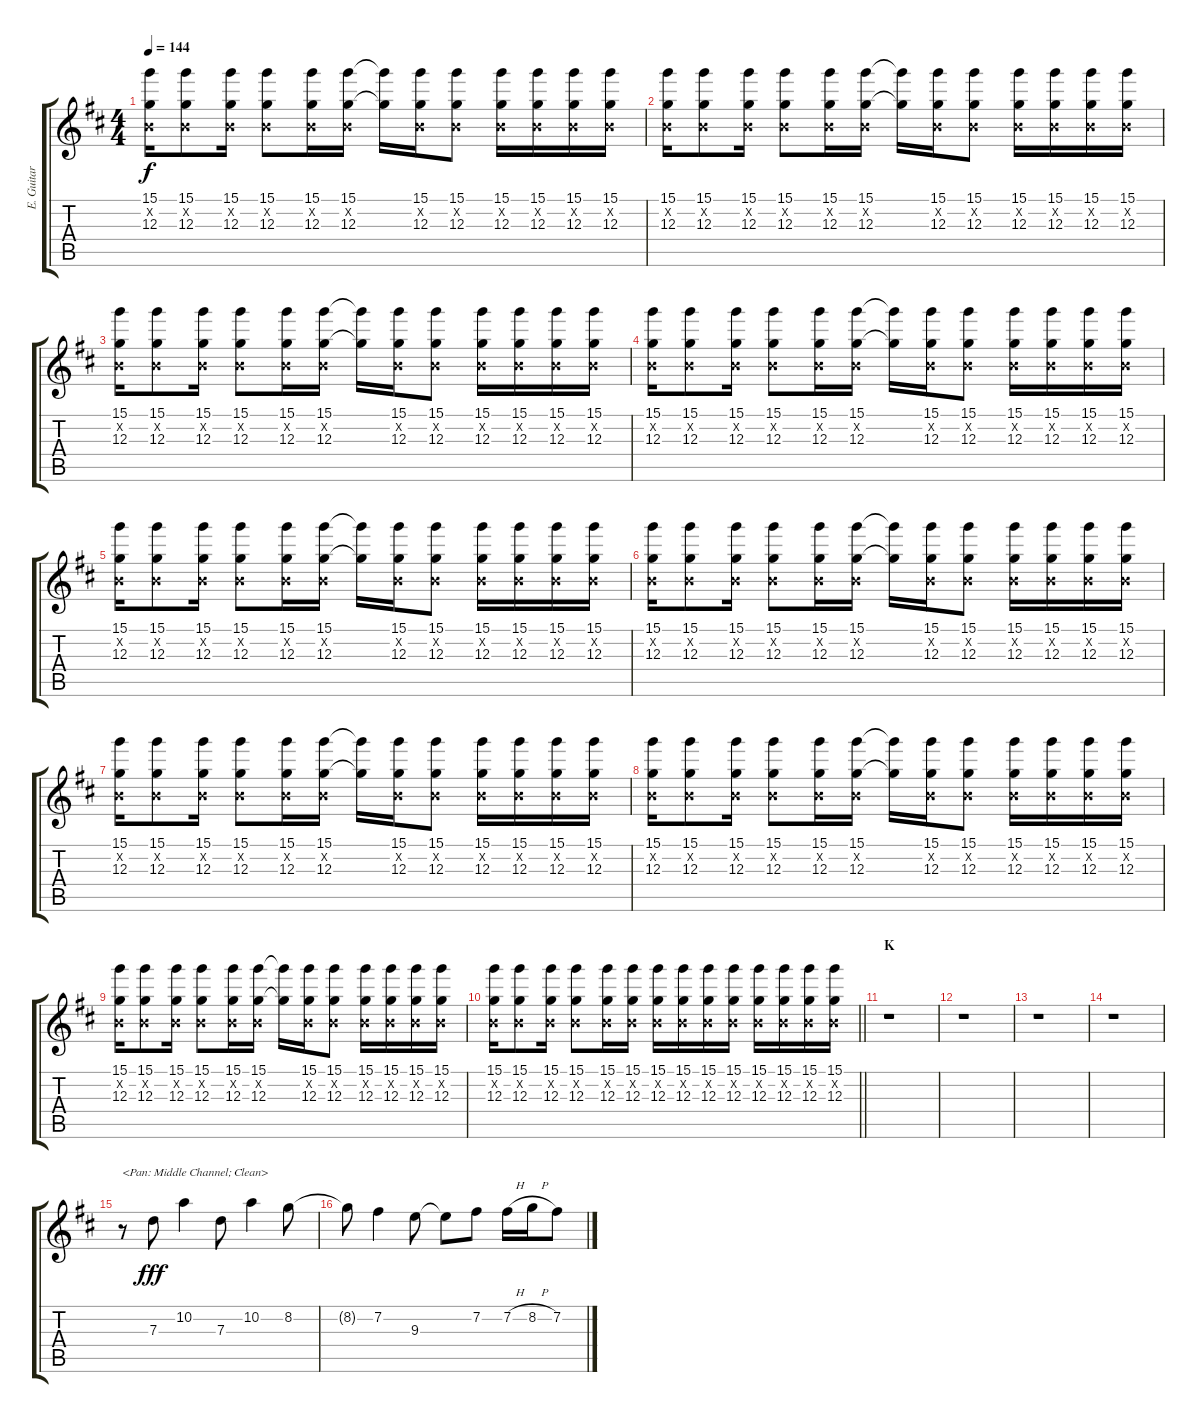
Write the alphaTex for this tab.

\track ("E. Guitar II" "E. Guitar ") {instrument electricguitarclean}
\staff {score tabs}
\tuning (E4 B3 G3 D3 A2 E2) {hide}
\ts (4 4)
\tempo 144
\clef g2
\ks d
(15.1 0.2{x} 12.3).16{dy f} (15.1 0.2{x} 12.3).8 (15.1 0.2{x} 12.3).16 (15.1 0.2{x} 12.3).8 (15.1 0.2{x} 12.3).16 (15.1 0.2{x} 12.3).16 (15.1{t} 12.3{t}).16 (15.1 0.2{x} 12.3).16 (15.1 0.2{x} 12.3).8 (15.1 0.2{x} 12.3).16 (15.1 0.2{x} 12.3).16 (15.1 0.2{x} 12.3).16 (15.1 0.2{x} 12.3).16 |
(15.1 0.2{x} 12.3).16 (15.1 0.2{x} 12.3).8 (15.1 0.2{x} 12.3).16 (15.1 0.2{x} 12.3).8 (15.1 0.2{x} 12.3).16 (15.1 0.2{x} 12.3).16 (15.1{t} 12.3{t}).16 (15.1 0.2{x} 12.3).16 (15.1 0.2{x} 12.3).8 (15.1 0.2{x} 12.3).16 (15.1 0.2{x} 12.3).16 (15.1 0.2{x} 12.3).16 (15.1 0.2{x} 12.3).16 |
(15.1 0.2{x} 12.3).16 (15.1 0.2{x} 12.3).8 (15.1 0.2{x} 12.3).16 (15.1 0.2{x} 12.3).8 (15.1 0.2{x} 12.3).16 (15.1 0.2{x} 12.3).16 (15.1{t} 12.3{t}).16 (15.1 0.2{x} 12.3).16 (15.1 0.2{x} 12.3).8 (15.1 0.2{x} 12.3).16 (15.1 0.2{x} 12.3).16 (15.1 0.2{x} 12.3).16 (15.1 0.2{x} 12.3).16 |
(15.1 0.2{x} 12.3).16 (15.1 0.2{x} 12.3).8 (15.1 0.2{x} 12.3).16 (15.1 0.2{x} 12.3).8 (15.1 0.2{x} 12.3).16 (15.1 0.2{x} 12.3).16 (15.1{t} 12.3{t}).16 (15.1 0.2{x} 12.3).16 (15.1 0.2{x} 12.3).8 (15.1 0.2{x} 12.3).16 (15.1 0.2{x} 12.3).16 (15.1 0.2{x} 12.3).16 (15.1 0.2{x} 12.3).16 |
(15.1 0.2{x} 12.3).16 (15.1 0.2{x} 12.3).8 (15.1 0.2{x} 12.3).16 (15.1 0.2{x} 12.3).8 (15.1 0.2{x} 12.3).16 (15.1 0.2{x} 12.3).16 (15.1{t} 12.3{t}).16 (15.1 0.2{x} 12.3).16 (15.1 0.2{x} 12.3).8 (15.1 0.2{x} 12.3).16 (15.1 0.2{x} 12.3).16 (15.1 0.2{x} 12.3).16 (15.1 0.2{x} 12.3).16 |
(15.1 0.2{x} 12.3).16 (15.1 0.2{x} 12.3).8 (15.1 0.2{x} 12.3).16 (15.1 0.2{x} 12.3).8 (15.1 0.2{x} 12.3).16 (15.1 0.2{x} 12.3).16 (15.1{t} 12.3{t}).16 (15.1 0.2{x} 12.3).16 (15.1 0.2{x} 12.3).8 (15.1 0.2{x} 12.3).16 (15.1 0.2{x} 12.3).16 (15.1 0.2{x} 12.3).16 (15.1 0.2{x} 12.3).16 |
(15.1 0.2{x} 12.3).16 (15.1 0.2{x} 12.3).8 (15.1 0.2{x} 12.3).16 (15.1 0.2{x} 12.3).8 (15.1 0.2{x} 12.3).16 (15.1 0.2{x} 12.3).16 (15.1{t} 12.3{t}).16 (15.1 0.2{x} 12.3).16 (15.1 0.2{x} 12.3).8 (15.1 0.2{x} 12.3).16 (15.1 0.2{x} 12.3).16 (15.1 0.2{x} 12.3).16 (15.1 0.2{x} 12.3).16 |
(15.1 0.2{x} 12.3).16 (15.1 0.2{x} 12.3).8 (15.1 0.2{x} 12.3).16 (15.1 0.2{x} 12.3).8 (15.1 0.2{x} 12.3).16 (15.1 0.2{x} 12.3).16 (15.1{t} 12.3{t}).16 (15.1 0.2{x} 12.3).16 (15.1 0.2{x} 12.3).8 (15.1 0.2{x} 12.3).16 (15.1 0.2{x} 12.3).16 (15.1 0.2{x} 12.3).16 (15.1 0.2{x} 12.3).16 |
(15.1 0.2{x} 12.3).16 (15.1 0.2{x} 12.3).8 (15.1 0.2{x} 12.3).16 (15.1 0.2{x} 12.3).8 (15.1 0.2{x} 12.3).16 (15.1 0.2{x} 12.3).16 (15.1{t} 12.3{t}).16 (15.1 0.2{x} 12.3).16 (15.1 0.2{x} 12.3).8 (15.1 0.2{x} 12.3).16 (15.1 0.2{x} 12.3).16 (15.1 0.2{x} 12.3).16 (15.1 0.2{x} 12.3).16 |
\barLineRight lightlight
(15.1 0.2{x} 12.3).16 (15.1 0.2{x} 12.3).8 (15.1 0.2{x} 12.3).16 (15.1 0.2{x} 12.3).8 (15.1 0.2{x} 12.3).16 (15.1 0.2{x} 12.3).16 (15.1 0.2{x} 12.3).16 (15.1 0.2{x} 12.3).16 (15.1 0.2{x} 12.3).16 (15.1 0.2{x} 12.3).16 (15.1 0.2{x} 12.3).16 (15.1 0.2{x} 12.3).16 (15.1 0.2{x} 12.3).16 (15.1 0.2{x} 12.3).16 |
\section ("" "K")
r.1 |
r.1 |
r.1 |
r.1 |
r.8{txt "<Pan: Middle Channel; Clean>" balance 8 instrument electricguitarclean} 7.3.8{dy fff} 10.2.4 7.3.8 10.2.4 8.2.8 |
8.2{t}.8 7.2.4 9.3.8 9.3{t}.8 7.2.8 7.2{h}.16 8.2{h}.16 7.2.8
